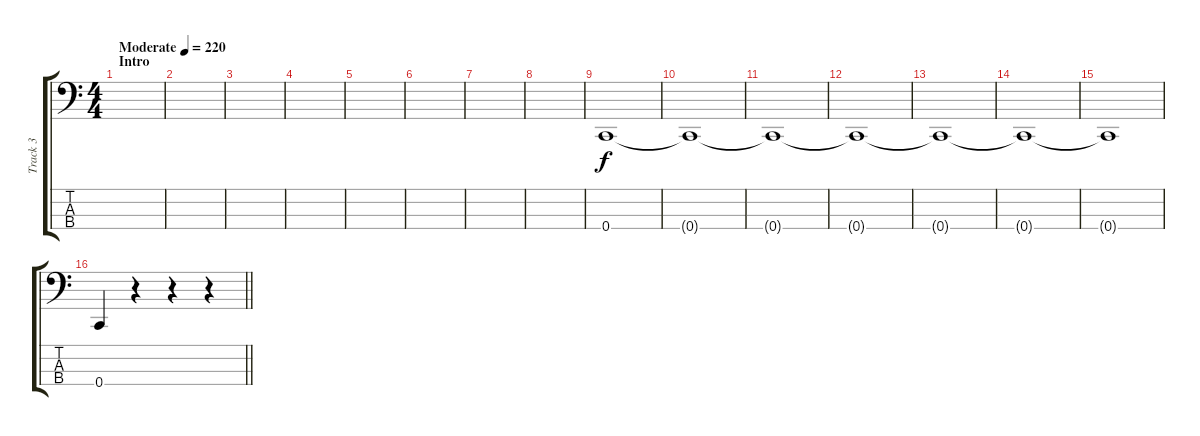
\track ("Track 3" "Track 3") {instrument electricbasspick}
\staff {score tabs}
\tuning (Eb2 Bb1 F1 C1) {hide}
\ts (4 4)
\section ("" "Intro")
\tempo (220 "Moderate")
\clef f4
\ks c
|
|
|
|
|
|
|
|
0.4.1 |
0.4{t}.1 |
0.4{t}.1 |
0.4{t}.1 |
0.4{t}.1 |
0.4{t}.1 |
0.4{t}.1 |
\barLineRight lightlight
0.4.4 r.4 r.4 r.4
